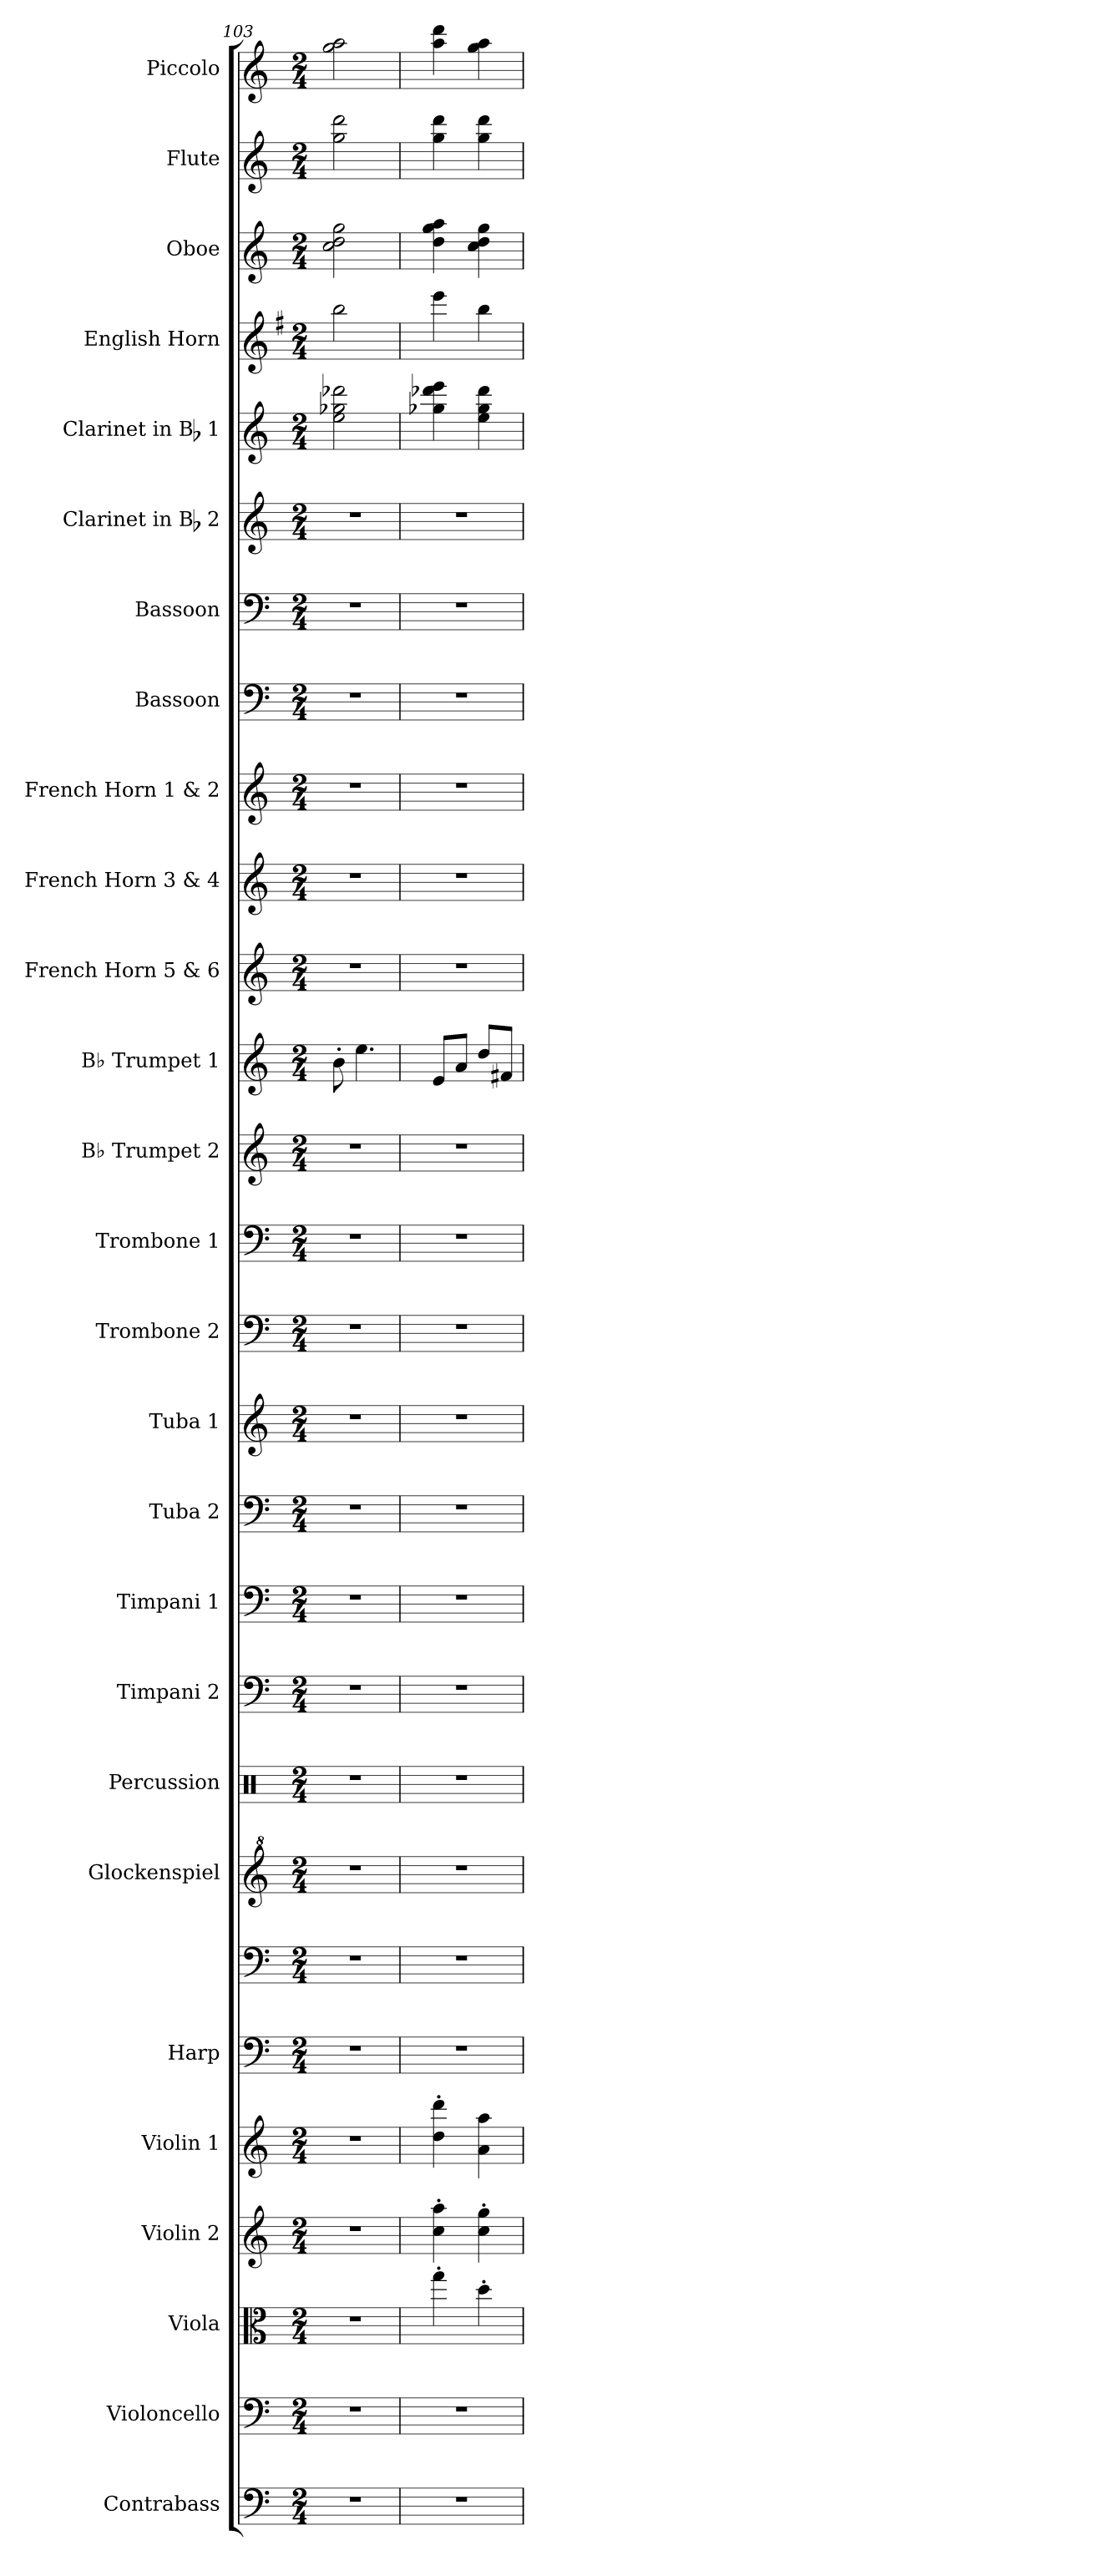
**kern	**kern	**kern	**kern	**kern	**kern	**kern	**kern	**kern	**kern	**kern	**kern	**kern	**kern	**kern	**kern	**kern	**kern	**kern	**kern	**kern	**kern	**kern	**kern	**kern	**kern	**kern	**kern
*part27	*part26	*part25	*part24	*part23	*part22	*part22	*part21	*part20	*part19	*part18	*part17	*part16	*part15	*part14	*part13	*part12	*part11	*part10	*part9	*part8	*part7	*part6	*part5	*part4	*part3	*part2	*part1
*staff28	*staff27	*staff26	*staff25	*staff24	*staff23	*staff22	*staff21	*staff20	*staff19	*staff18	*staff17	*staff16	*staff15	*staff14	*staff13	*staff12	*staff11	*staff10	*staff9	*staff8	*staff7	*staff6	*staff5	*staff4	*staff3	*staff2	*staff1
*I"Contrabass	*I"Violoncello	*I"Viola	*I"Violin 2	*I"Violin 1	*I"Harp	*	*I"Glockenspiel	*I"Percussion	*I"Timpani 2	*I"Timpani 1	*I"Tuba 2	*I"Tuba 1	*I"Trombone 2	*I"Trombone 1	*I"B♭ Trumpet 2	*I"B♭ Trumpet 1	*I"French Horn 5 &amp; 6	*I"French Horn 3 &amp; 4	*I"French Horn 1 &amp; 2	*I"Bassoon	*I"Bassoon	*I"Clarinet in Bb 2	*I"Clarinet in Bb 1	*I"English Horn	*I"Oboe	*I"Flute	*I"Piccolo
*I'Cbs.	*I'Vlc.	*I'Vla.	*I'Vln. 2	*I'Vln. 1	*I'Hrp.	*	*I'Glk.	*I'Perc.	*I'Timp. 2	*I'Timp. 1	*I'Tba. 2	*I'Tba. 1	*I'Tbn. 2	*I'Tbn. 1	*I'B♭ Tpt. 2	*I'B♭ Tpt. 1	*I'F Hn. 5 &amp; 6	*I'F Hn. 3 &amp; 4	*I'F Hn. 1 &amp; 2	*I'Bsn.	*I'Bsn.	*	*	*I'Eng Hn.	*I'Ob.	*I'Fl.	*I'Pic.
*clefF4	*clefF4	*clefC3	*clefG2	*clefG2	*clefF4	*clefF4	*clefG^2	*clefX	*clefF4	*clefF4	*clefF4	*clefG2	*clefF4	*clefF4	*clefG2	*clefG2	*clefG2	*clefG2	*clefG2	*clefF4	*clefF4	*clefG2	*clefG2	*clefG2	*clefG2	*clefG2	*clefG2
*	*	*	*	*	*	*	*	*	*	*	*	*	*	*	*ITrd1c2	*ITrd1c2	*ITrd4c7	*ITrd4c7	*ITrd4c7	*	*	*ITrd-5c-8	*ITrd-5c-8	*ITrd4c7	*	*	*
*k[]	*k[]	*k[]	*k[]	*k[]	*k[]	*k[]	*k[]	*k[]	*k[]	*k[]	*k[]	*k[]	*k[]	*k[]	*k[b-e-]	*k[b-e-]	*k[b-]	*k[b-]	*k[b-]	*k[]	*k[]	*k[b-e-a-d-]	*k[b-e-a-d-]	*k[]	*k[]	*k[]	*k[]
*M2/4	*M2/4	*M2/4	*M2/4	*M2/4	*M2/4	*M2/4	*M2/4	*M2/4	*M2/4	*M2/4	*M2/4	*M2/4	*M2/4	*M2/4	*M2/4	*M2/4	*M2/4	*M2/4	*M2/4	*M2/4	*M2/4	*M2/4	*M2/4	*M2/4	*M2/4	*M2/4	*M2/4
=103	=103	=103	=103	=103	=103	=103	=103	=103	=103	=103	=103	=103	=103	=103	=103	=103	=103	=103	=103	=103	=103	=103	=103	=103	=103	=103	=103
2r	2r	2r	2r	2r	2r	2r	2r	2r	2r	2r	2r	2r	2r	2r	2r	8a'\	2r	2r	2r	2r	2r	2r	2ccc\ 2eee--X\ 2bbb--X\	2ee\	2cc\ 2dd\ 2gg\	2gg\ 2ddd\	2gg\ 2aa\
.	.	.	.	.	.	.	.	.	.	.	.	.	.	.	.	4.dd\	.	.	.	.	.	.	.	.	.	.	.
=104	=104	=104	=104	=104	=104	=104	=104	=104	=104	=104	=104	=104	=104	=104	=104	=104	=104	=104	=104	=104	=104	=104	=104	=104	=104	=104	=104
2r	2r	4gg'\	4cc\' 4aa\'	4dd\' 4ddd\'	2r	2r	2r	2r	2r	2r	2r	2r	2r	2r	2r	8d/L	2r	2r	2r	2r	2r	2r	4eee--X\ 4bbb--X\ 4cccc\	4aa\	4dd\ 4gg\ 4aa\	4gg\ 4ddd\	4aa\ 4ddd\
.	.	.	.	.	.	.	.	.	.	.	.	.	.	.	.	8g/J	.	.	.	.	.	.	.	.	.	.	.
.	.	4dd'\	4cc\' 4gg\'	4a\ 4aa\	.	.	.	.	.	.	.	.	.	.	.	8cc/L	.	.	.	.	.	.	4ccc\ 4eee--\ 4bbb--\	4ee\	4cc\ 4dd\ 4gg\	4gg\ 4ddd\	4gg\ 4aa\
.	.	.	.	.	.	.	.	.	.	.	.	.	.	.	.	8en/J	.	.	.	.	.	.	.	.	.	.	.
=	=	=	=	=	=	=	=	=	=	=	=	=	=	=	=	=	=	=	=	=	=	=	=	=	=	=	=
*-	*-	*-	*-	*-	*-	*-	*-	*-	*-	*-	*-	*-	*-	*-	*-	*-	*-	*-	*-	*-	*-	*-	*-	*-	*-	*-	*-
